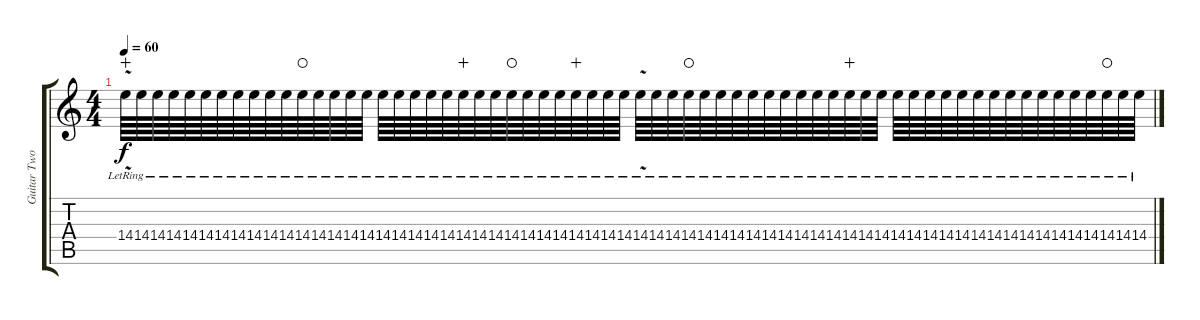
\track ("Guitar Two" "Guitar Two") {instrument overdrivenguitar}
\staff {score tabs}
\tuning (E4 B3 G3 D3 A2 E2) {hide}
\ts (4 4)
\tempo 60
\clef g2
\ks c
14.4{v lr}.64{dy f wahc} 14.4{lr}.64 14.4{lr}.64 14.4{lr}.64 14.4{lr}.64 14.4{lr}.64 14.4{lr}.64 14.4{lr}.64 14.4{lr}.64 14.4{lr}.64 14.4{lr}.64 14.4{lr}.64{waho} 14.4{lr}.64 14.4{lr}.64 14.4{lr}.64 14.4{lr}.64 14.4{lr}.64 14.4{lr}.64 14.4{lr}.64 14.4{lr}.64 14.4{lr}.64 14.4{lr}.64{wahc} 14.4{lr}.64 14.4{lr}.64 14.4{lr}.64{waho} 14.4{lr}.64 14.4{lr}.64 14.4{lr}.64 14.4{lr}.64{wahc} 14.4{lr}.64 14.4{lr}.64 14.4{lr}.64 14.4{v lr}.64 14.4{lr}.64 14.4{lr}.64 14.4{lr}.64{waho} 14.4{lr}.64 14.4{lr}.64 14.4{lr}.64 14.4{lr}.64 14.4{lr}.64 14.4{lr}.64 14.4{lr}.64 14.4{lr}.64 14.4{lr}.64 14.4{lr}.64{wahc} 14.4{lr}.64 14.4{lr}.64 14.4{lr}.64 14.4{lr}.64 14.4{lr}.64 14.4{lr}.64 14.4{lr}.64 14.4{lr}.64 14.4{lr}.64 14.4{lr}.64 14.4{lr}.64 14.4{lr}.64 14.4{lr}.64 14.4{lr}.64 14.4{lr}.64 14.4{lr}.64{waho} 14.4{lr}.64 14.4{lr}.64
